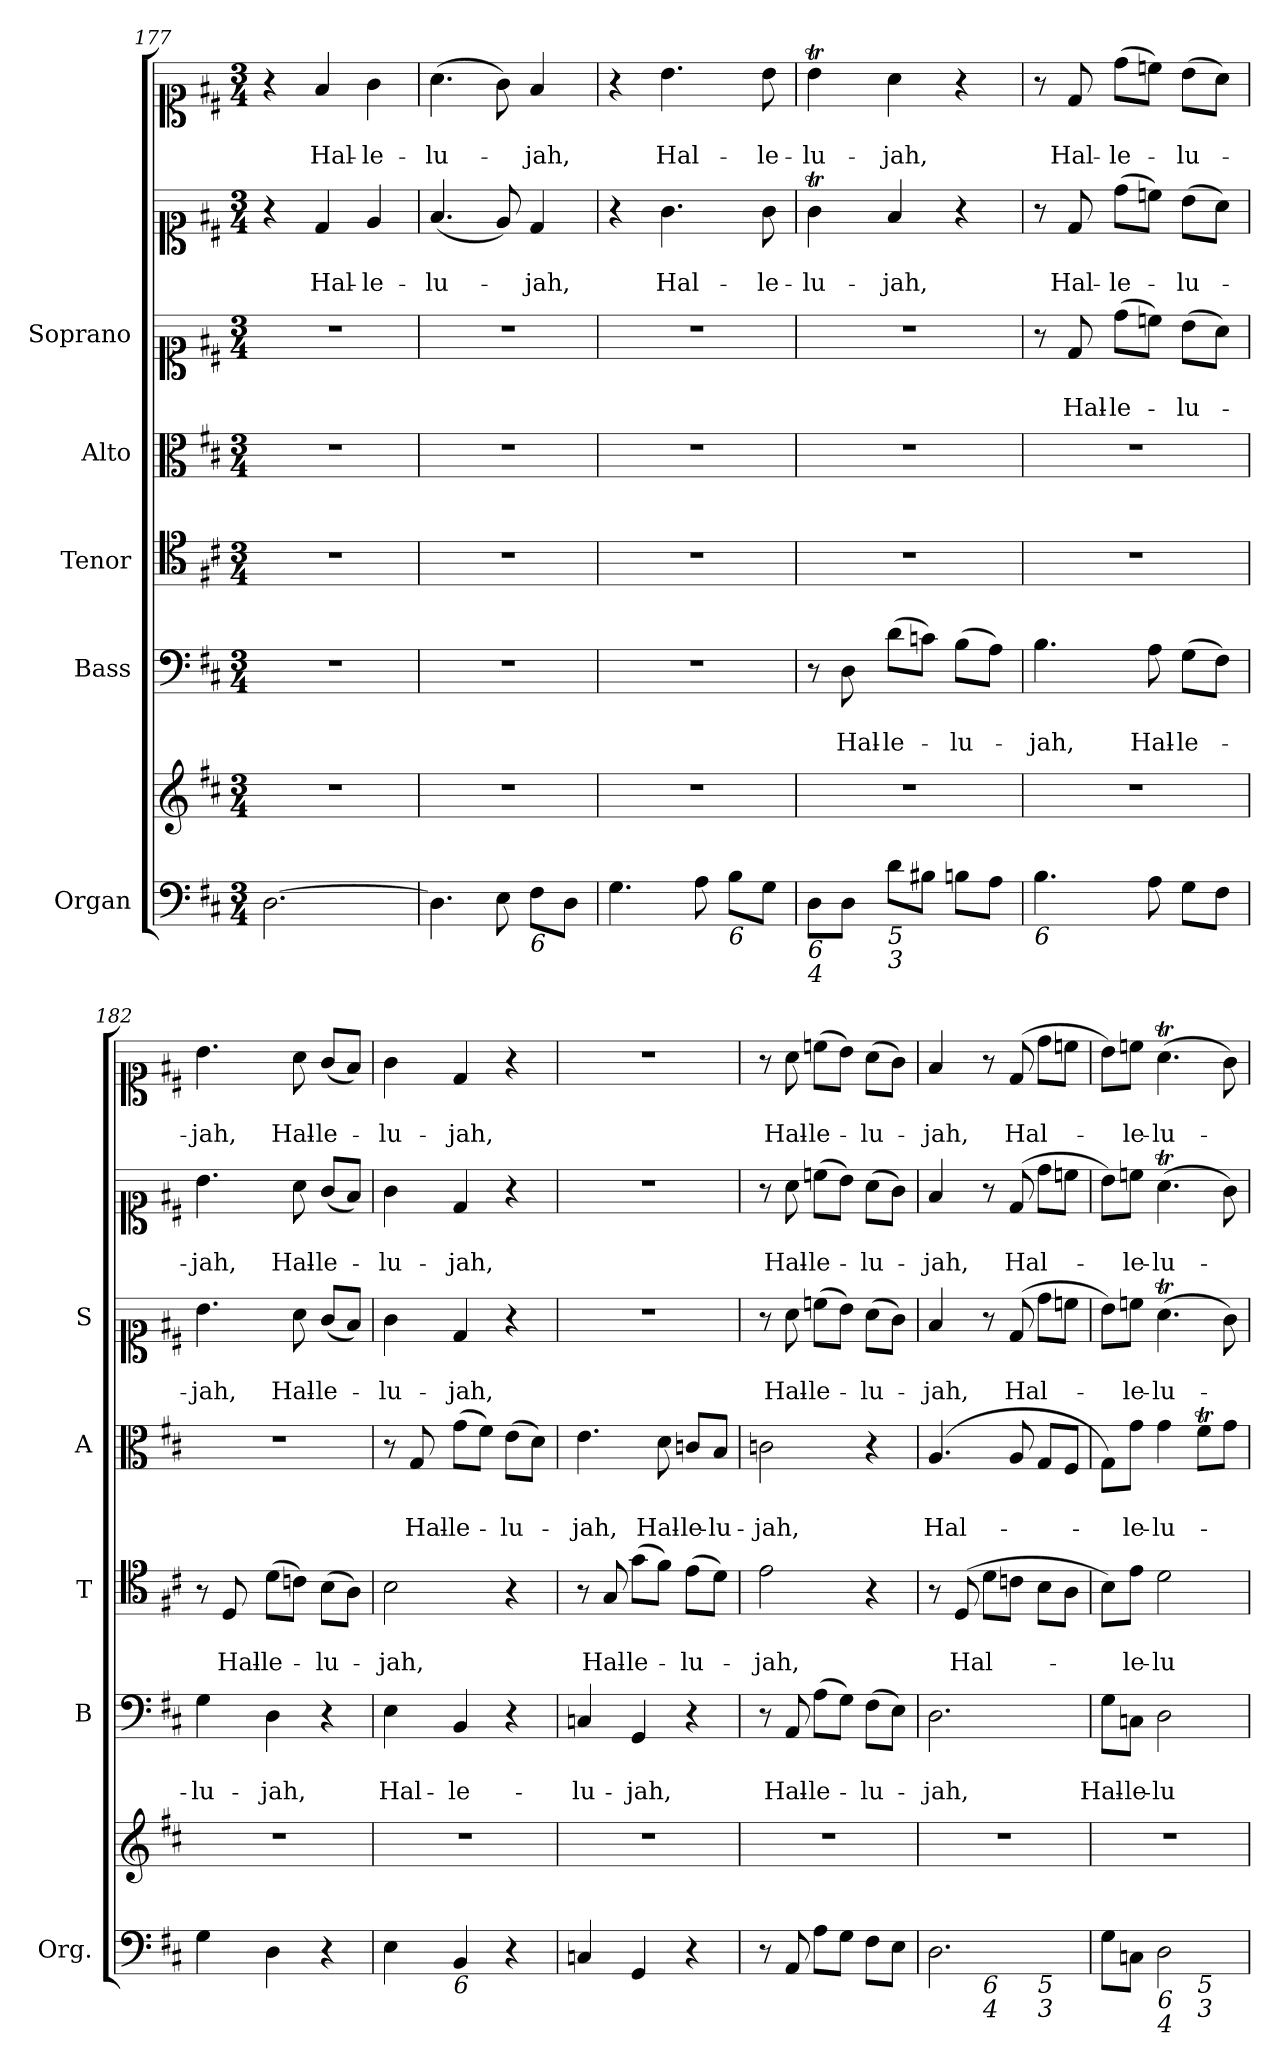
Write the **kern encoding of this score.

**kern	**kern	**kern	**text	**text	**kern	**text	**text	**kern	**text	**text	**kern	**text	**text	**kern	**text	**text	**kern	**text	**text
*part7	*part7	*part6	*part6	*part6	*part5	*part5	*part5	*part4	*part4	*part4	*part3	*part3	*part3	*part2	*part2	*part2	*part1	*part1	*part1
*staff8	*staff7	*staff6	*staff6	*staff6	*staff5	*staff5	*staff5	*staff4	*staff4	*staff4	*staff3	*staff3	*staff3	*staff2	*staff2	*staff2	*staff1	*staff1	*staff1
*I"Organ	*	*I"Bass	*	*	*I"Tenor	*	*	*I"Alto	*	*	*I"Soprano	*	*	*	*	*	*	*	*
*I'Org.	*	*I'B	*	*	*I'T	*	*	*I'A	*	*	*I'S	*	*	*	*	*	*	*	*
*clefF4	*clefG2	*clefF4	*	*	*clefC4	*	*	*clefC3	*	*	*clefC1	*	*	*clefC1	*	*	*clefC1	*	*
*k[f#c#]	*k[f#c#]	*k[f#c#]	*	*	*k[f#c#]	*	*	*k[f#c#]	*	*	*k[f#c#]	*	*	*k[f#c#]	*	*	*k[f#c#]	*	*
*b:	*b:	*b:	*	*	*b:	*	*	*b:	*	*	*b:	*	*	*b:	*	*	*b:	*	*
*M3/4	*M3/4	*M3/4	*	*	*M3/4	*	*	*M3/4	*	*	*M3/4	*	*	*M3/4	*	*	*M3/4	*	*
=177	=177	=177	=177	=177	=177	=177	=177	=177	=177	=177	=177	=177	=177	=177	=177	=177	=177	=177	=177
[2.D\	2.r	2.r	.	.	2.r	.	.	2.r	.	.	2.r	.	.	4r	.	.	4r	.	.
!	!	!	!	!	!	!	!	!	!	!	!	!	!	!	!	!LO:LY:b	!	!	!LO:LY:b
.	.	.	.	.	.	.	.	.	.	.	.	.	.	4d/	.	Hal-	4f#/	.	Hal-
!	!	!	!	!	!	!	!	!	!	!	!	!	!	!	!	!LO:LY:b	!	!	!LO:LY:b
.	.	.	.	.	.	.	.	.	.	.	.	.	.	4e/	.	-le-	4g\	.	-le-
=178	=178	=178	=178	=178	=178	=178	=178	=178	=178	=178	=178	=178	=178	=178	=178	=178	=178	=178	=178
!	!	!	!	!	!	!	!	!	!	!	!	!	!	!	!	!LO:LY:b	!	!	!LO:LY:b
4.D\]	2.r	2.r	.	.	2.r	.	.	2.r	.	.	2.r	.	.	(<4.f#/	.	-lu-	(>4.a\	.	-lu-
8E\	.	.	.	.	.	.	.	.	.	.	.	.	.	8e/)	.	.	8g\)	.	.
!LO:TX:b:i:t=6	!	!	!	!	!	!	!	!	!	!	!	!	!	!	!	!	!	!	!
!	!	!	!	!	!	!	!	!	!	!	!	!	!	!	!	!LO:LY:b	!	!	!LO:LY:b
8F#\L	.	.	.	.	.	.	.	.	.	.	.	.	.	4d/	.	-jah,	4f#/	.	-jah,
8D\J	.	.	.	.	.	.	.	.	.	.	.	.	.	.	.	.	.	.	.
=179	=179	=179	=179	=179	=179	=179	=179	=179	=179	=179	=179	=179	=179	=179	=179	=179	=179	=179	=179
4.G\	2.r	2.r	.	.	2.r	.	.	2.r	.	.	2.r	.	.	4r	.	.	4r	.	.
!	!	!	!	!	!	!	!	!	!	!	!	!	!	!	!	!LO:LY:b	!	!	!LO:LY:b
.	.	.	.	.	.	.	.	.	.	.	.	.	.	4.g\	.	Hal-	4.b\	.	Hal-
8A\	.	.	.	.	.	.	.	.	.	.	.	.	.	.	.	.	.	.	.
!LO:TX:b:i:t=6	!	!	!	!	!	!	!	!	!	!	!	!	!	!	!	!	!	!	!
8B\L	.	.	.	.	.	.	.	.	.	.	.	.	.	.	.	.	.	.	.
!	!	!	!	!	!	!	!	!	!	!	!	!	!	!	!	!LO:LY:b	!	!	!LO:LY:b
8G\J	.	.	.	.	.	.	.	.	.	.	.	.	.	8g\	.	-le-	8b\	.	-le-
!!LO:PB:g=z
=180	=180	=180	=180	=180	=180	=180	=180	=180	=180	=180	=180	=180	=180	=180	=180	=180	=180	=180	=180
!LO:TX:b:i:t=6	!	!	!	!	!	!	!	!	!	!	!	!	!	!	!	!	!	!	!
!LO:TX:b:i:t=4	!	!	!	!	!	!	!	!	!	!	!	!	!	!	!	!	!	!	!
!	!	!	!	!	!	!	!	!	!	!	!	!	!	!	!	!LO:LY:b	!	!	!LO:LY:b
8D\L	2.r	8r	.	.	2.r	.	.	2.r	.	.	2.r	.	.	4gT\	.	-lu-	4bT\	.	-lu-
!	!	!	!	!LO:LY:b	!	!	!	!	!	!	!	!	!	!	!	!	!	!	!
8D\J	.	8D\	.	Hal-	.	.	.	.	.	.	.	.	.	.	.	.	.	.	.
!LO:TX:b:i:t=5	!	!	!	!	!	!	!	!	!	!	!	!	!	!	!	!	!	!	!
!LO:TX:b:i:t=3	!	!	!	!	!	!	!	!	!	!	!	!	!	!	!	!	!	!	!
!	!	!	!	!LO:LY:b	!	!	!	!	!	!	!	!	!	!	!	!LO:LY:b	!	!	!LO:LY:b
8d\L	.	(>8d\L	.	-le-	.	.	.	.	.	.	.	.	.	4f#/	.	-jah,	4a\	.	-jah,
8B#X\J	.	8cn\J)	.	.	.	.	.	.	.	.	.	.	.	.	.	.	.	.	.
!	!	!	!	!LO:LY:b	!	!	!	!	!	!	!	!	!	!	!	!	!	!	!
8Bn\L	.	(>8B\L	.	-lu-	.	.	.	.	.	.	.	.	.	4r	.	.	4r	.	.
8A\J	.	8A\J)	.	.	.	.	.	.	.	.	.	.	.	.	.	.	.	.	.
=181	=181	=181	=181	=181	=181	=181	=181	=181	=181	=181	=181	=181	=181	=181	=181	=181	=181	=181	=181
!LO:TX:b:i:t=6	!	!	!	!	!	!	!	!	!	!	!	!	!	!	!	!	!	!	!
!	!	!	!	!LO:LY:b	!	!	!	!	!	!	!	!	!	!	!	!	!	!	!
4.B\	2.r	4.B\	.	-jah,	2.r	.	.	2.r	.	.	8r	.	.	8r	.	.	8r	.	.
!	!	!	!	!	!	!	!	!	!	!	!	!	!LO:LY:b	!	!	!LO:LY:b	!	!	!LO:LY:b
.	.	.	.	.	.	.	.	.	.	.	8d/	.	Hal-	8d/	.	Hal-	8d/	.	Hal-
!	!	!	!	!	!	!	!	!	!	!	!	!	!LO:LY:b	!	!	!LO:LY:b	!	!	!LO:LY:b
.	.	.	.	.	.	.	.	.	.	.	(>8dd\L	.	-le-	(>8dd\L	.	-le-	(>8dd\L	.	-le-
!	!	!	!	!LO:LY:b	!	!	!	!	!	!	!	!	!	!	!	!	!	!	!
8A\	.	8A\	.	Hal-	.	.	.	.	.	.	8ccn\J)	.	.	8ccn\J)	.	.	8ccn\J)	.	.
!	!	!	!	!LO:LY:b	!	!	!	!	!	!	!	!	!LO:LY:b	!	!	!LO:LY:b	!	!	!LO:LY:b
8G\L	.	(>8G\L	.	-le-	.	.	.	.	.	.	(>8b\L	.	-lu-	(>8b\L	.	-lu-	(>8b\L	.	-lu-
8F#\J	.	8F#\J)	.	.	.	.	.	.	.	.	8a\J)	.	.	8a\J)	.	.	8a\J)	.	.
=182	=182	=182	=182	=182	=182	=182	=182	=182	=182	=182	=182	=182	=182	=182	=182	=182	=182	=182	=182
!	!	!	!	!LO:LY:b	!	!	!	!	!	!	!	!	!LO:LY:b	!	!	!LO:LY:b	!	!	!LO:LY:b
4G\	2.r	4G\	.	-lu-	8r	.	.	2.r	.	.	4.b\	.	-jah,	4.b\	.	-jah,	4.b\	.	-jah,
!	!	!	!	!	!	!	!LO:LY:b	!	!	!	!	!	!	!	!	!	!	!	!
.	.	.	.	.	8D/	.	Hal-	.	.	.	.	.	.	.	.	.	.	.	.
!	!	!	!	!LO:LY:b	!	!	!LO:LY:b	!	!	!	!	!	!	!	!	!	!	!	!
4D\	.	4D\	.	-jah,	(>8d\L	.	-le-	.	.	.	.	.	.	.	.	.	.	.	.
!	!	!	!	!	!	!	!	!	!	!	!	!	!LO:LY:b	!	!	!LO:LY:b	!	!	!LO:LY:b
.	.	.	.	.	8cn\J)	.	.	.	.	.	8a\	.	Hal-	8a\	.	Hal-	8a\	.	Hal-
!	!	!	!	!	!	!	!LO:LY:b	!	!	!	!	!	!LO:LY:b	!	!	!LO:LY:b	!	!	!LO:LY:b
4r	.	4r	.	.	(>8B\L	.	-lu-	.	.	.	(<8g/L	.	-le-	(<8g/L	.	-le-	(<8g/L	.	-le-
.	.	.	.	.	8A\J)	.	.	.	.	.	8f#/J)	.	.	8f#/J)	.	.	8f#/J)	.	.
=183	=183	=183	=183	=183	=183	=183	=183	=183	=183	=183	=183	=183	=183	=183	=183	=183	=183	=183	=183
!	!	!	!	!LO:LY:b	!	!	!LO:LY:b	!	!	!	!	!	!LO:LY:b	!	!	!LO:LY:b	!	!	!LO:LY:b
4E\	2.r	4E\	.	Hal-	2B\	.	-jah,	8r	.	.	4g\	.	-lu-	4g\	.	-lu-	4g\	.	-lu-
!	!	!	!	!	!	!	!	!	!	!LO:LY:b	!	!	!	!	!	!	!	!	!
.	.	.	.	.	.	.	.	8G/	.	Hal-	.	.	.	.	.	.	.	.	.
!LO:TX:b:i:t=6	!	!	!	!	!	!	!	!	!	!	!	!	!	!	!	!	!	!	!
!	!	!	!	!LO:LY:b	!	!	!	!	!	!LO:LY:b	!	!	!LO:LY:b	!	!	!LO:LY:b	!	!	!LO:LY:b
4BB/	.	4BB/	.	-le-	.	.	.	(>8g\L	.	-le-	4d/	.	-jah,	4d/	.	-jah,	4d/	.	-jah,
.	.	.	.	.	.	.	.	8f#\J)	.	.	.	.	.	.	.	.	.	.	.
!	!	!	!	!	!	!	!	!	!	!LO:LY:b	!	!	!	!	!	!	!	!	!
4r	.	4r	.	.	4r	.	.	(>8e\L	.	-lu-	4r	.	.	4r	.	.	4r	.	.
.	.	.	.	.	.	.	.	8d\J)	.	.	.	.	.	.	.	.	.	.	.
=184	=184	=184	=184	=184	=184	=184	=184	=184	=184	=184	=184	=184	=184	=184	=184	=184	=184	=184	=184
!	!	!	!	!LO:LY:b	!	!	!	!	!	!LO:LY:b	!	!	!	!	!	!	!	!	!
4Cn/	2.r	4Cn/	.	-lu-	8r	.	.	4.e\	.	-jah,	2.r	.	.	2.r	.	.	2.r	.	.
!	!	!	!	!	!	!	!LO:LY:b	!	!	!	!	!	!	!	!	!	!	!	!
.	.	.	.	.	8G/	.	Hal-	.	.	.	.	.	.	.	.	.	.	.	.
!	!	!	!	!LO:LY:b	!	!	!LO:LY:b	!	!	!	!	!	!	!	!	!	!	!	!
4GG/	.	4GG/	.	-jah,	(>8g\L	.	-le-	.	.	.	.	.	.	.	.	.	.	.	.
!	!	!	!	!	!	!	!	!	!	!LO:LY:b	!	!	!	!	!	!	!	!	!
.	.	.	.	.	8f#\J)	.	.	8d\	.	Hal-	.	.	.	.	.	.	.	.	.
!	!	!	!	!	!	!	!LO:LY:b	!	!	!LO:LY:b	!	!	!	!	!	!	!	!	!
4r	.	4r	.	.	(>8e\L	.	-lu-	8cn/L	.	-le-	.	.	.	.	.	.	.	.	.
!	!	!	!	!	!	!	!	!	!	!LO:LY:b	!	!	!	!	!	!	!	!	!
.	.	.	.	.	8d\J)	.	.	8B/J	.	-lu-	.	.	.	.	.	.	.	.	.
!!LO:PB:g=z
=185	=185	=185	=185	=185	=185	=185	=185	=185	=185	=185	=185	=185	=185	=185	=185	=185	=185	=185	=185
!	!	!	!	!	!	!	!LO:LY:b	!	!	!LO:LY:b	!	!	!	!	!	!	!	!	!
8r	2.r	8r	.	.	2e\	.	-jah,	2cn\	.	-jah,	8r	.	.	8r	.	.	8r	.	.
!	!	!	!	!LO:LY:b	!	!	!	!	!	!	!	!	!LO:LY:b	!	!	!LO:LY:b	!	!	!LO:LY:b
8AA/	.	8AA/	.	Hal-	.	.	.	.	.	.	8a\	.	Hal-	8a\	.	Hal-	8a\	.	Hal-
!	!	!	!	!LO:LY:b	!	!	!	!	!	!	!	!	!LO:LY:b	!	!	!LO:LY:b	!	!	!LO:LY:b
8A\L	.	(>8A\L	.	-le-	.	.	.	.	.	.	(>8ccn\L	.	-le-	(>8ccn\L	.	-le-	(>8ccn\L	.	-le-
8G\J	.	8G\J)	.	.	.	.	.	.	.	.	8b\J)	.	.	8b\J)	.	.	8b\J)	.	.
!	!	!	!	!LO:LY:b	!	!	!	!	!	!	!	!	!LO:LY:b	!	!	!LO:LY:b	!	!	!LO:LY:b
8F#\L	.	(>8F#\L	.	-lu-	4r	.	.	4r	.	.	(>8a\L	.	-lu-	(>8a\L	.	-lu-	(>8a\L	.	-lu-
8E\J	.	8E\J)	.	.	.	.	.	.	.	.	8g\J)	.	.	8g\J)	.	.	8g\J)	.	.
=186	=186	=186	=186	=186	=186	=186	=186	=186	=186	=186	=186	=186	=186	=186	=186	=186	=186	=186	=186
!	!	!	!	!LO:LY:b	!	!	!	!	!	!LO:LY:b	!	!	!LO:LY:b	!	!	!LO:LY:b	!	!	!LO:LY:b
*^	*	*	*	*	*	*	*	*	*	*	*	*	*	*	*	*	*	*	*
*	*^	*	*	*	*	*	*	*	*	*	*	*	*	*	*	*	*	*	*	*
2.D\	4ryy	2ryy	2.r	2.D\	.	-jah,	8r	.	.	(4.A/	.	Hal-	4f#/	.	-jah,	4f#/	.	-jah,	4f#/	.	-jah,
!	!	!	!	!	!	!	!	!	!LO:LY:b	!	!	!	!	!	!	!	!	!	!	!	!
.	.	.	.	.	.	.	(>8D/	.	Hal-	.	.	.	.	.	.	.	.	.	.	.	.
!	!LO:TX:b:i:t=6	!	!	!	!	!	!	!	!	!	!	!	!	!	!	!	!	!	!	!	!
!	!LO:TX:b:i:t=4	!	!	!	!	!	!	!	!	!	!	!	!	!	!	!	!	!	!	!	!
.	2ryy	.	.	.	.	.	8d\L	.	.	.	.	.	8r	.	.	8r	.	.	8r	.	.
!	!	!	!	!	!	!	!	!	!	!	!	!	!	!	!LO:LY:b	!	!	!LO:LY:b	!	!	!LO:LY:b
.	.	.	.	.	.	.	8cn\J	.	.	8A/	.	.	(8d/	.	Hal-	(8d/	.	Hal-	(8d/	.	Hal-
!	!	!LO:TX:b:i:t=5	!	!	!	!	!	!	!	!	!	!	!	!	!	!	!	!	!	!	!
!	!	!LO:TX:b:i:t=3	!	!	!	!	!	!	!	!	!	!	!	!	!	!	!	!	!	!	!
.	.	4ryy	.	.	.	.	8B\L	.	.	8G/L	.	.	8dd\L	.	.	8dd\L	.	.	8dd\L	.	.
.	.	.	.	.	.	.	8A\J	.	.	8F#/J	.	.	8ccn\J	.	.	8ccn\J	.	.	8ccn\J	.	.
=187	=187	=187	=187	=187	=187	=187	=187	=187	=187	=187	=187	=187	=187	=187	=187	=187	=187	=187	=187	=187	=187
!	!	!	!	!	!	!LO:LY:b	!	!	!	!	!	!	!	!	!	!	!	!	!	!	!
*	*v	*v	*	*	*	*	*	*	*	*	*	*	*	*	*	*	*	*	*	*	*
8G\L	2ryy	2.r	8G\L	.	Hal-	8B\L)	.	.	8G\L)	.	.	8b\L)	.	.	8b\L)	.	.	8b\L)	.	.
!	!	!	!	!	!LO:LY:b	!	!	!LO:LY:b	!	!	!LO:LY:b	!	!	!LO:LY:b	!	!	!LO:LY:b	!	!	!LO:LY:b
8Cn\J	.	.	8Cn\J	.	-le-	8e\J	.	-le-	8g\J	.	-le-	8ccn\J	.	-le-	8ccn\J	.	-le-	8ccn\J	.	-le-
!LO:TX:b:i:t=6	!	!	!	!	!	!	!	!	!	!	!	!	!	!	!	!	!	!	!	!
!LO:TX:b:i:t=4	!	!	!	!	!	!	!	!	!	!	!	!	!	!	!	!	!	!	!	!
!	!	!	!	!	!LO:LY:b	!	!	!LO:LY:b	!	!	!LO:LY:b	!	!	!LO:LY:b	!	!	!LO:LY:b	!	!	!LO:LY:b
2D\	.	.	2D\	.	-lu-	2d\	.	-lu-	4g\	.	-lu-	(>4.aT\	.	-lu-	(>4.aT\	.	-lu-	(>4.aT\	.	-lu-
!	!LO:TX:b:i:t=5	!	!	!	!	!	!	!	!	!	!	!	!	!	!	!	!	!	!	!
!	!LO:TX:b:i:t=3	!	!	!	!	!	!	!	!	!	!	!	!	!	!	!	!	!	!	!
.	4ryy	.	.	.	.	.	.	.	8f#t\L	.	.	.	.	.	.	.	.	.	.	.
.	.	.	.	.	.	.	.	.	8g\J	.	.	8g\)	.	.	8g\)	.	.	8g\)	.	.
*v	*v	*	*	*	*	*	*	*	*	*	*	*	*	*	*	*	*	*	*	*
=	=	=	=	=	=	=	=	=	=	=	=	=	=	=	=	=	=	=	=
*-	*-	*-	*-	*-	*-	*-	*-	*-	*-	*-	*-	*-	*-	*-	*-	*-	*-	*-	*-
